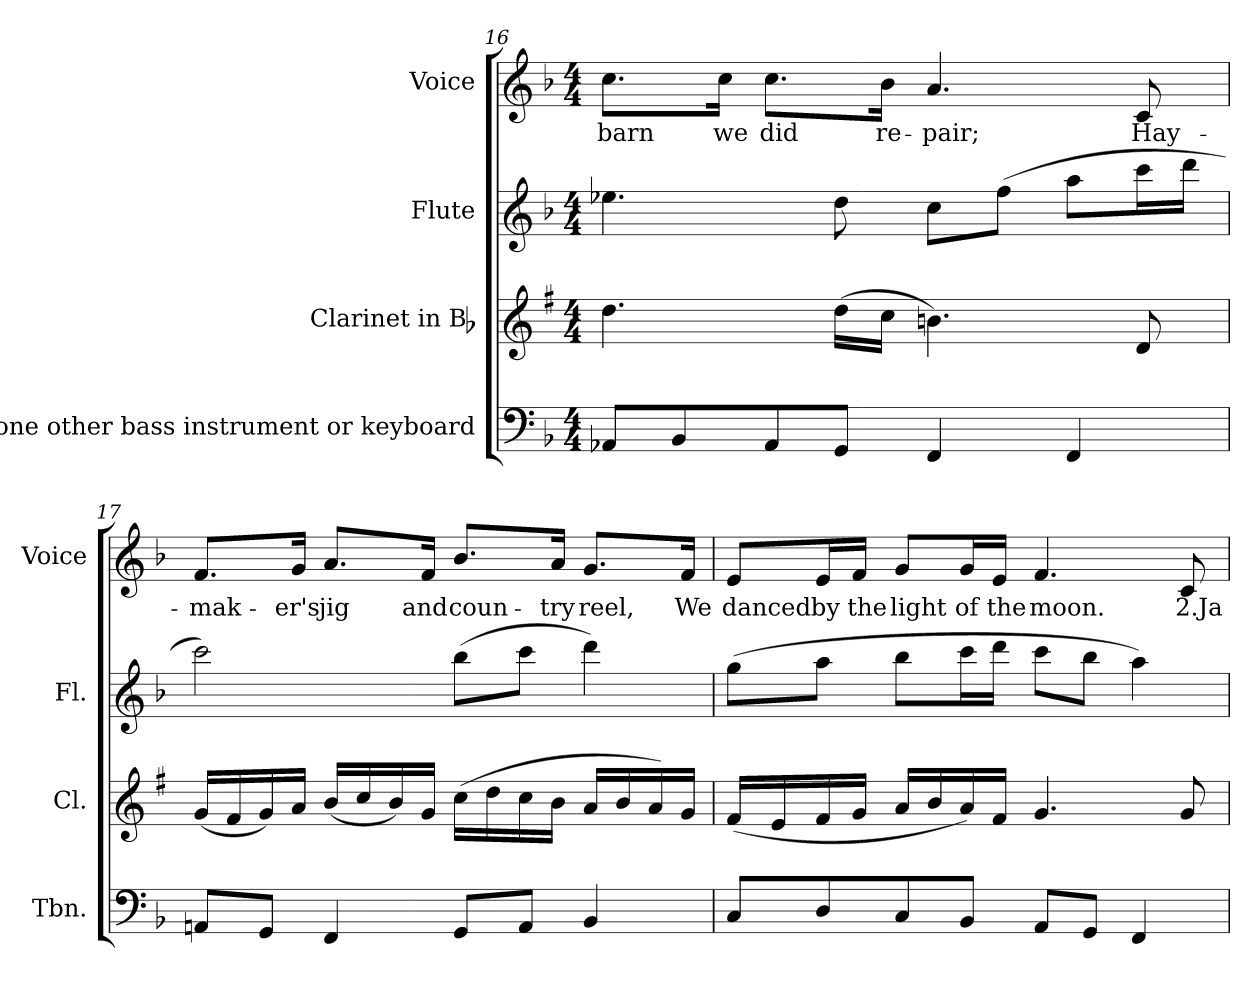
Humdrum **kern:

**kern	**kern	**kern	**kern	**text
*part4	*part3	*part2	*part1	*part1
*staff4	*staff3	*staff2	*staff1	*staff1
*I"Trombone other bass instrument  or keyboard	*I"Clarinet in Bb	*I"Flute	*I"Voice	*
*I'Tbn.	*I'Cl.	*I'Fl.	*I'Voice	*
*clefF4	*clefG2	*clefG2	*clefG2	*
*	*ITrd1c2	*	*	*
*k[b-]	*k[b-]	*k[b-]	*k[b-]	*
*F:	*F:	*F:	*F:	*
*M4/4	*M4/4	*M4/4	*M4/4	*
=16	=16	=16	=16	=16
!	!	!	!	!LO:LY:b:color=#000000
8AA-Xi/L	4.cci\	4.ee-Xi\	8.cci\L	barn
8BB-i/	.	.	.	.
!	!	!	!	!LO:LY:b:color=#000000
.	.	.	16cci\Jk	we
!	!	!	!	!LO:LY:b:color=#000000
8AA-i/	.	.	8.cci\L	did
8GGi/J	(16cci\LL	8ddi\	.	.
!	!	!	!	!LO:LY:b:color=#000000
.	16b-i\JJ	.	16b-i\Jk	re-
!	!	!	!	!LO:LY:b:color=#000000
4FFi/	4.ani\)	8cci\L	4.ai/	-pair;
.	.	(8ffi\J	.	.
4FFi/	.	8aai\L	.	.
!	!	!	!	!LO:LY:b:color=#000000
.	8ci/	16ccci\L	8ci/	Hay-
.	.	16dddi\JJ	.	.
!!LO:LB:g=z
=17	=17	=17	=17	=17
!	!	!	!	!LO:LY:b:color=#000000
8AAni/L	(16fi/LL	2ccci\)	8.fi/L	-mak-
.	16ei/	.	.	.
8GGi/J	16fi/)	.	.	.
!	!	!	!	!LO:LY:b:color=#000000
.	16gi/JJ	.	16gi/Jk	-er's
!	!	!	!	!LO:LY:b:color=#000000
4FFi/	(16ai/LL	.	8.ai/L	jig
.	16b-i/	.	.	.
.	16ai/)	.	.	.
!	!	!	!	!LO:LY:b:color=#000000
.	16fi/JJ	.	16fi/Jk	and
!	!	!	!	!LO:LY:b:color=#000000
8GGi/L	(16b-i\LL	(8bb-i\L	8.b-i/L	coun-
.	16cci\	.	.	.
8AAi/J	16b-i\	8ccci\J	.	.
!	!	!	!	!LO:LY:b:color=#000000
.	16ai\JJ	.	16ai/Jk	-try
!	!	!	!	!LO:LY:b:color=#000000
4BB-i/	16gi/LL	4dddi\)	8.gi/L	reel,
.	16ai/	.	.	.
.	16gi/)	.	.	.
!	!	!	!	!LO:LY:b:color=#000000
.	16fi/JJ	.	16fi/Jk	We
=18	=18	=18	=18	=18
!	!	!	!	!LO:LY:b:color=#000000
8Ci/L	(16ei/LL	(8ggi\L	8ei/L	danced
.	16di/	.	.	.
!	!	!	!	!LO:LY:b:color=#000000
8Di/	16ei/	8aai\J	16ei/L	by
!	!	!	!	!LO:LY:b:color=#000000
.	16fi/JJ	.	16fi/JJ	the
!	!	!	!	!LO:LY:b:color=#000000
8Ci/	16gi/LL	8bb-i\L	8gi/L	light
.	16ai/	.	.	.
!	!	!	!	!LO:LY:b:color=#000000
8BB-i/J	16gi/)	16ccci\L	16gi/L	of
!	!	!	!	!LO:LY:b:color=#000000
.	16ei/JJ	16dddi\JJ	16ei/JJ	the
!	!	!	!	!LO:LY:b:color=#000000
8AAi/L	4.fi/	8ccci\L	4.fi/	moon.
8GGi/J	.	8bb-i\J	.	.
4FFi/	.	4aai\)	.	.
!	!	!	!	!LO:LY:b:color=#000000
.	8fi/	.	8ci/	2.Ja
=	=	=	=	=
*-	*-	*-	*-	*-
